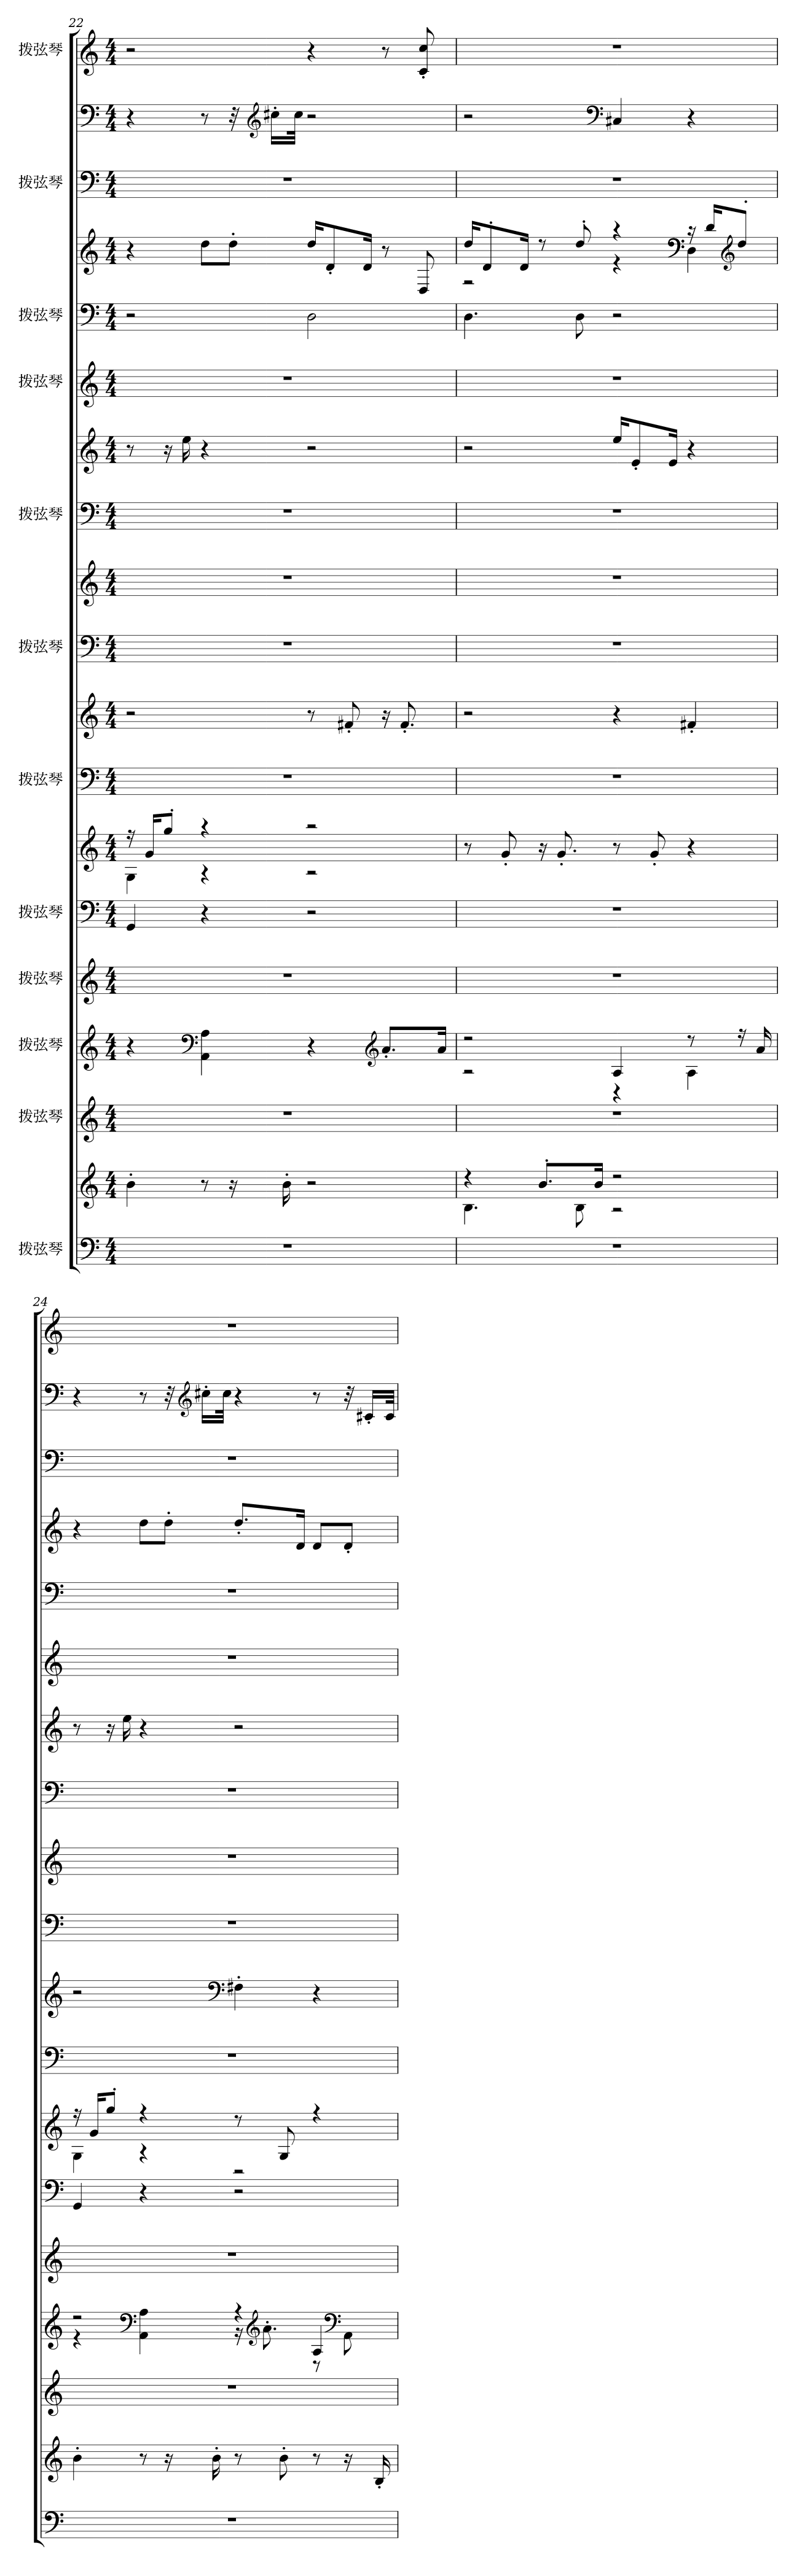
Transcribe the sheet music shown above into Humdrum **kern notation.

**kern	**kern	**kern	**kern	**kern	**kern	**kern	**kern	**kern	**kern	**kern	**kern	**kern	**kern	**kern	**kern	**kern	**kern	**kern
*part12	*part12	*part11	*part10	*part9	*part8	*part8	*part7	*part7	*part6	*part6	*part5	*part5	*part4	*part3	*part3	*part2	*part2	*part1
*staff19	*staff18	*staff17	*staff16	*staff15	*staff14	*staff13	*staff12	*staff11	*staff10	*staff9	*staff8	*staff7	*staff6	*staff5	*staff4	*staff3	*staff2	*staff1
*I"拨弦琴	*	*I"拨弦琴	*I"拨弦琴	*I"拨弦琴	*I"拨弦琴	*	*I"拨弦琴	*	*I"拨弦琴	*	*I"拨弦琴	*	*I"拨弦琴	*I"拨弦琴	*	*I"拨弦琴	*	*I"拨弦琴
*clefF4	*clefG2	*clefG2	*clefG2	*clefG2	*clefF4	*clefG2	*clefF4	*clefG2	*clefF4	*clefG2	*clefF4	*clefG2	*clefG2	*clefF4	*clefG2	*clefF4	*clefF4	*clefG2
*k[]	*k[]	*k[]	*k[]	*k[]	*k[]	*k[]	*k[]	*k[]	*k[]	*k[]	*k[]	*k[]	*k[]	*k[]	*k[]	*k[]	*k[]	*k[]
*M4/4	*M4/4	*M4/4	*M4/4	*M4/4	*M4/4	*M4/4	*M4/4	*M4/4	*M4/4	*M4/4	*M4/4	*M4/4	*M4/4	*M4/4	*M4/4	*M4/4	*M4/4	*M4/4
=22	=22	=22	=22	=22	=22	=22	=22	=22	=22	=22	=22	=22	=22	=22	=22	=22	=22	=22
*	*	*	*	*	*	*^	*	*	*	*	*	*	*	*	*	*	*	*
1r	4b'\	1r	4r	1r	4GG/	16r	4G\	1r	2r	1r	1r	1r	8r	1r	2r	4r	1r	4r	2r
.	.	.	.	.	.	16g/KL	.	.	.	.	.	.	.	.	.	.	.	.	.
.	.	.	.	.	.	8gg'/J	.	.	.	.	.	.	16r	.	.	.	.	.	.
.	.	.	.	.	.	.	.	.	.	.	.	.	16ee\	.	.	.	.	.	.
*	*	*	*clefF4	*	*	*	*	*	*	*	*	*	*	*	*	*	*	*	*
.	8r	.	4AA\ 4A\	.	4r	4r	4r	.	.	.	.	.	4r	.	.	8dd\L	.	8r	.
.	16r	.	.	.	.	.	.	.	.	.	.	.	.	.	.	8dd'\J	.	32r	.
*	*	*	*	*	*	*	*	*	*	*	*	*	*	*	*	*	*	*clefG2	*
.	.	.	.	.	.	.	.	.	.	.	.	.	.	.	.	.	.	16cc#X'\LL	.
.	16b'\	.	.	.	.	.	.	.	.	.	.	.	.	.	.	.	.	.	.
.	.	.	.	.	.	.	.	.	.	.	.	.	.	.	.	.	.	32cc#\JJk	.
.	2r	.	4r	.	2r	2r	2r	.	8r	.	.	.	2r	.	2D\	16dd/KL	.	2r	4r
.	.	.	.	.	.	.	.	.	.	.	.	.	.	.	.	8d'/	.	.	.
.	.	.	.	.	.	.	.	.	8f#X'/	.	.	.	.	.	.	.	.	.	.
.	.	.	.	.	.	.	.	.	.	.	.	.	.	.	.	16d/Jk	.	.	.
*	*	*	*clefG2	*	*	*	*	*	*	*	*	*	*	*	*	*	*	*	*
.	.	.	8.a'/L	.	.	.	.	.	16r	.	.	.	.	.	.	8r	.	.	8r
.	.	.	.	.	.	.	.	.	8.f#'/	.	.	.	.	.	.	.	.	.	.
.	.	.	.	.	.	.	.	.	.	.	.	.	.	.	.	8D/	.	.	8c/' 8cc/'
.	.	.	16a/Jk	.	.	.	.	.	.	.	.	.	.	.	.	.	.	.	.
*	*	*	*	*	*	*v	*v	*	*	*	*	*	*	*	*	*	*	*	*
!!LO:PB:g=z
=23	=23	=23	=23	=23	=23	=23	=23	=23	=23	=23	=23	=23	=23	=23	=23	=23	=23	=23
*	*^	*	*^	*	*	*	*	*	*	*	*	*	*	*	*^	*	*	*
1r	4r	4.B\	1r	2r	2r	1r	1r	8r	1r	2r	1r	1r	1r	2r	1r	4.D\	16dd/KL	2r	1r	2r	1r
.	.	.	.	.	.	.	.	.	.	.	.	.	.	.	.	.	8d'/	.	.	.	.
.	.	.	.	.	.	.	.	8g'/	.	.	.	.	.	.	.	.	.	.	.	.	.
.	.	.	.	.	.	.	.	.	.	.	.	.	.	.	.	.	16d/Jk	.	.	.	.
.	8.b'/L	.	.	.	.	.	.	16r	.	.	.	.	.	.	.	.	8r	.	.	.	.
.	.	.	.	.	.	.	.	8.g'/	.	.	.	.	.	.	.	.	.	.	.	.	.
.	.	8B\	.	.	.	.	.	.	.	.	.	.	.	.	.	8D\	8dd'/	.	.	.	.
.	16b/Jk	.	.	.	.	.	.	.	.	.	.	.	.	.	.	.	.	.	.	.	.
*	*	*	*	*	*	*	*	*	*	*	*	*	*	*	*	*	*	*	*	*clefF4	*
.	2r	2r	.	4A/	4r	.	.	8r	.	4r	.	.	.	16ee/KL	.	2r	4r	4r	.	4C#X/	.
.	.	.	.	.	.	.	.	.	.	.	.	.	.	8e'/	.	.	.	.	.	.	.
.	.	.	.	.	.	.	.	8g'/	.	.	.	.	.	.	.	.	.	.	.	.	.
.	.	.	.	.	.	.	.	.	.	.	.	.	.	16e/Jk	.	.	.	.	.	.	.
*	*	*	*	*	*	*	*	*	*	*	*	*	*	*	*	*	*clefF4	*	*	*	*
.	.	.	.	8r	4A\	.	.	4r	.	4f#X'/	.	.	.	4r	.	.	16r	4D\	.	4r	.
.	.	.	.	.	.	.	.	.	.	.	.	.	.	.	.	.	16d/KL	.	.	.	.
*	*	*	*	*	*	*	*	*	*	*	*	*	*	*	*	*	*clefG2	*	*	*	*
.	.	.	.	16r	.	.	.	.	.	.	.	.	.	.	.	.	8dd'/J	.	.	.	.
.	.	.	.	16a/	.	.	.	.	.	.	.	.	.	.	.	.	.	.	.	.	.
*	*v	*v	*	*	*	*	*	*	*	*	*	*	*	*	*	*	*v	*v	*	*	*
=24	=24	=24	=24	=24	=24	=24	=24	=24	=24	=24	=24	=24	=24	=24	=24	=24	=24	=24	=24
*	*	*	*	*	*	*	*^	*	*	*	*	*	*	*	*	*	*	*	*
1r	4b'\	1r	2r	4r	1r	4GG/	16r	4G\	1r	2r	1r	1r	1r	8r	1r	1r	4r	1r	4r	1r
.	.	.	.	.	.	.	16g/KL	.	.	.	.	.	.	.	.	.	.	.	.	.
.	.	.	.	.	.	.	8gg'/J	.	.	.	.	.	.	16r	.	.	.	.	.	.
.	.	.	.	.	.	.	.	.	.	.	.	.	.	16ee\	.	.	.	.	.	.
*	*	*	*clefF4	*	*	*	*	*	*	*	*	*	*	*	*	*	*	*	*	*
.	8r	.	.	4AA\ 4A\	.	4r	4r	4r	.	.	.	.	.	4r	.	.	8dd\L	.	8r	.
.	16r	.	.	.	.	.	.	.	.	.	.	.	.	.	.	.	8dd'\J	.	32r	.
*	*	*	*	*	*	*	*	*	*	*	*	*	*	*	*	*	*	*	*clefG2	*
.	.	.	.	.	.	.	.	.	.	.	.	.	.	.	.	.	.	.	16cc#X'\LL	.
.	16b'\	.	.	.	.	.	.	.	.	.	.	.	.	.	.	.	.	.	.	.
.	.	.	.	.	.	.	.	.	.	.	.	.	.	.	.	.	.	.	32cc#\JJk	.
*	*	*	*	*	*	*	*	*	*	*clefF4	*	*	*	*	*	*	*	*	*	*
.	8r	.	4r	16r	.	2r	8r	2r	.	4F#X'\	.	.	.	2r	.	.	8.dd'/L	.	4r	.
*	*	*	*clefG2	*	*	*	*	*	*	*	*	*	*	*	*	*	*	*	*	*
.	.	.	.	8.a'\	.	.	.	.	.	.	.	.	.	.	.	.	.	.	.	.
.	8b'\	.	.	.	.	.	8G/	.	.	.	.	.	.	.	.	.	.	.	.	.
.	.	.	.	.	.	.	.	.	.	.	.	.	.	.	.	.	16d/Jk	.	.	.
.	8r	.	4A/	8r	.	.	4r	.	.	4r	.	.	.	.	.	.	8d/L	.	8r	.
*	*	*	*clefF4	*	*	*	*	*	*	*	*	*	*	*	*	*	*	*	*	*
.	16r	.	.	8AA\	.	.	.	.	.	.	.	.	.	.	.	.	8d'/J	.	32r	.
.	.	.	.	.	.	.	.	.	.	.	.	.	.	.	.	.	.	.	16c#X'/LL	.
.	16B'/	.	.	.	.	.	.	.	.	.	.	.	.	.	.	.	.	.	.	.
.	.	.	.	.	.	.	.	.	.	.	.	.	.	.	.	.	.	.	32c#/JJk	.
*	*	*	*v	*v	*	*	*v	*v	*	*	*	*	*	*	*	*	*	*	*	*
=	=	=	=	=	=	=	=	=	=	=	=	=	=	=	=	=	=	=
*-	*-	*-	*-	*-	*-	*-	*-	*-	*-	*-	*-	*-	*-	*-	*-	*-	*-	*-
